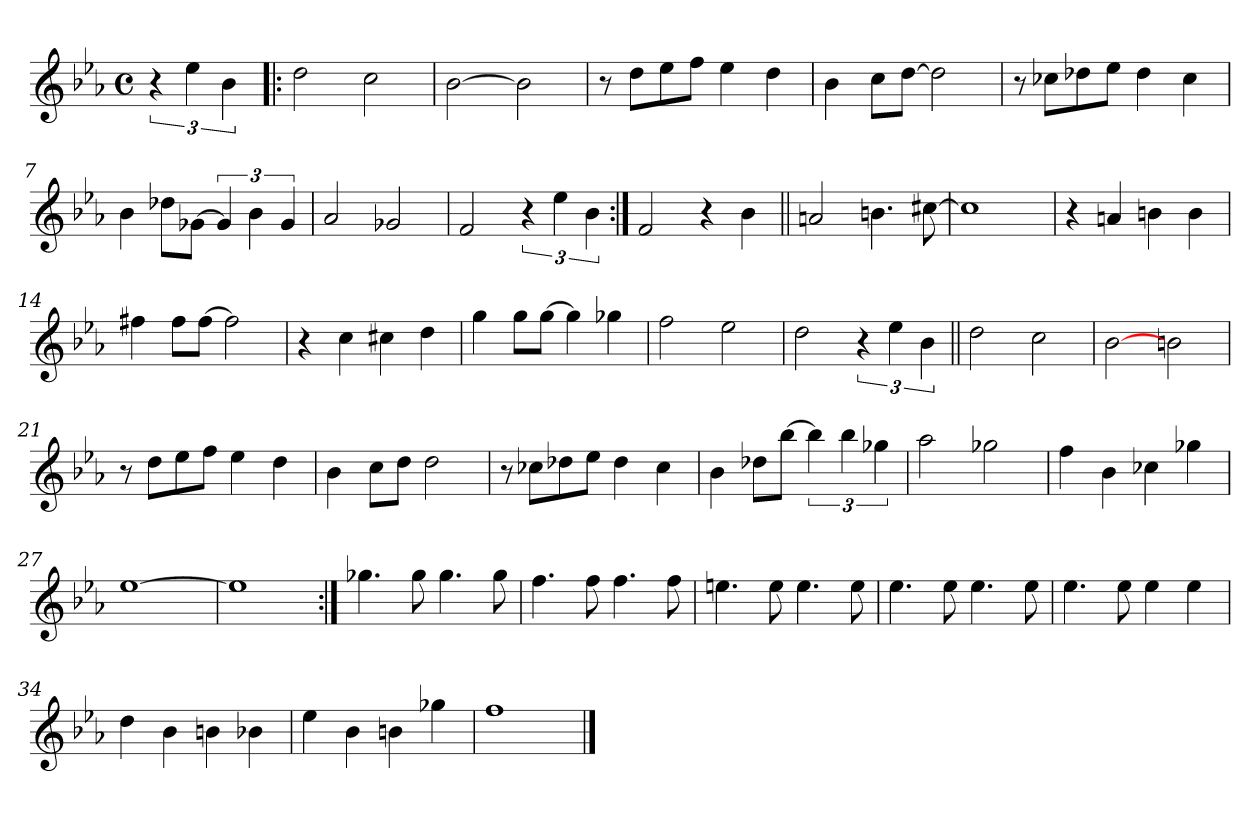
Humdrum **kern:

**kern
*part1
*staff1
*clefG2
*k[b-e-a-]
*E-:
*M4/4
*met(c)
=1
6r
6ee-
6b-
=2!|:
2dd
2cc
=3
[2b-
2b-]
=4
8r
8ddL
8ee-
8ffJ
4ee-
4dd
=5
4b-
8ccL
[8ddJ
2dd]
!!LO:LB:g=z
=6
8r
8cc-L
8dd-
8ee-J
4dd-
4cc-
=7
4b-
8dd-L
[8g-J
6g-]
6b-
6g-
=8
2a-
2g-
=9
2f
6r
6ee-
6b-
=10:|!
2f
4r
4b-
!!LO:LB:g=z
=11||
2a
4.b
[8cc#
=12
1cc#]
=13
4r
4a
4b
4b
=14
4ff#
8ff#L
[8ff#J
2ff#]
!!LO:LB:g=z
=15
4r
4cc
4cc#
4dd
=16
4gg
8ggL
[8ggJ
4gg]
4gg-
=17
2ff
2ee-
=18
2dd
6r
6ee-
6b-
!!LO:LB:g=z
=19||
2dd
2cc
=20
[2b-
2b
=21
*^
2.ryy	8r
.	8ddL
.	8ee-
.	8ffJ
.	4ee-
4dd	4ryy
*v	*v
=22
4b-
8ccL
8ddJ
2dd
!!LO:LB:g=z
=23
8r
8cc-L
8dd-
8ee-J
4dd-
4cc-
=24
4b-
8dd-L
[8bb-J
6bb-]
6bb-
6gg-
=25
2aa-
2gg-
=26
*^
4ryy	4ff
4b-	2.ryy
4cc-	.
4gg-	.
*v	*v
!!LO:LB:g=z
=27
[1ee-
=28
1ee-]
=29:|!
4.gg-
8gg-
4.gg-
8gg-
=30
4.ff
8ff
4.ff
8ff
=31
4.ee
8ee
4.ee
8ee
=32
4.ee-
8ee-
4.ee-
8ee-
!!LO:LB:g=z
=33
4.ee-
8ee-
4ee-
4ee-
=34
4dd
4b-
4b
4b-
=35
4ee-
4b-
4b
4gg-
=36
1ff
==
*-
